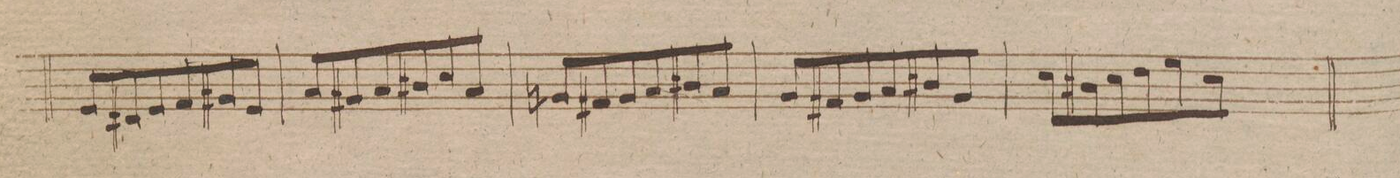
**kern	**dynam
*I"Viola.	*
*clefC3	*
*k[f#]	*
*M3/4	*
8F#/L	.
8E#X/	.
8F#/	.
8G/	.
8A#X/	.
8F#/J	.
=41	=41
8B/L	.
8A#X/	.
8B/	.
8c#X\	.
8d\	.
8B/J	.
=42	=42
8An/L	.
8G#X/	.
8A/	.
8B/	.
8c#X\	.
8B/J	.
=43	=43
8A/L	.
8G#X/	.
8A/	.
8B/	.
8c#X\	.
8A/J	.
=44	=44
8d\L	.
8c#X\	.
8d\	.
8e\	.
8f#\	.
8d\J	.
=45	=45
*-	*-
